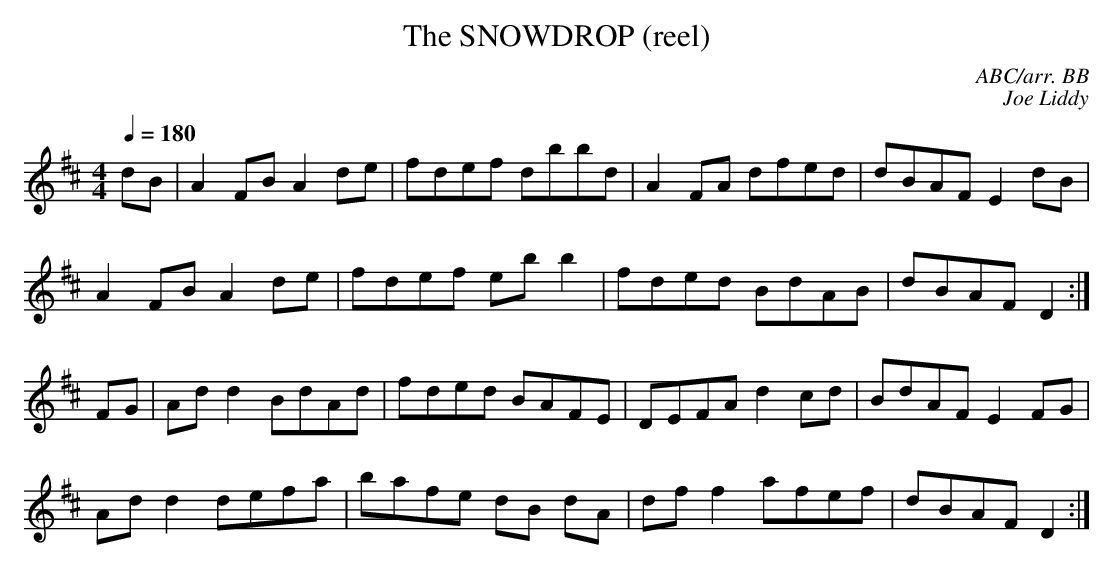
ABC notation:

X:1
T:SNOWDROP (reel), The
C:ABC/arr. BB
C:Joe Liddy
Q:1/4=180
M:4/4
L:1/8
K:D
dB|A2FB A2de|fdef dbbd|A2FA dfed|dBAF E2 dB |
A2FB A2de|fdef ebb2|fded BdAB|dBAF D2 :|
FG|Add2 BdAd|fded BAFE|DEFA d2cd|BdAF E2 FG |
Add2 defa|bafe dB dA|dff2 afef|dBAF D2 :|
